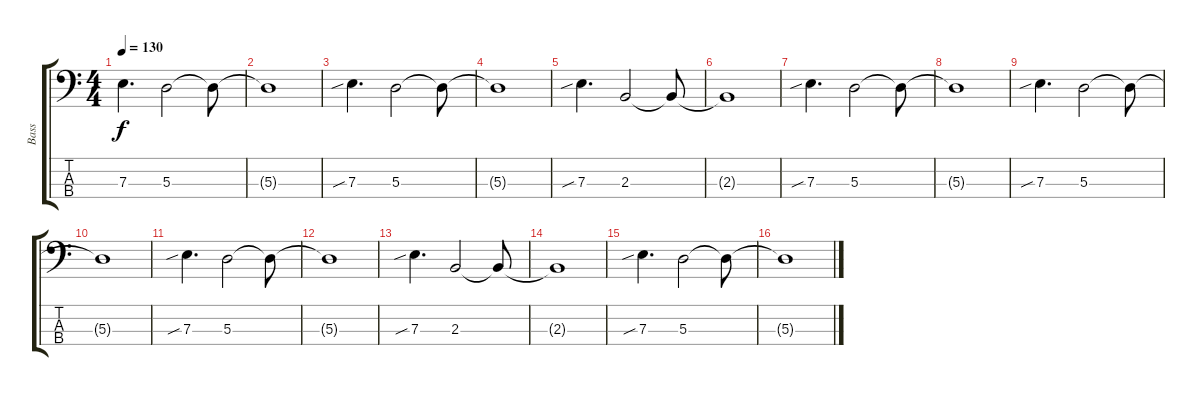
\track ("Bass" "Bass") {instrument electricbassfinger}
\staff {score tabs}
\tuning (G2 D2 A1 E1) {hide}
\ts (4 4)
\tempo 130
\clef f4
\ks c
7.3.4{d dy f instrument electricbassfinger} 5.3.2 5.3{t}.8 |
5.3{t}.1 |
7.3{sib}.4{d} 5.3.2 5.3{t}.8 |
5.3{t}.1 |
7.3{sib}.4{d} 2.3.2 2.3{t}.8 |
2.3{t}.1 |
7.3{sib}.4{d} 5.3.2 5.3{t}.8 |
5.3{t}.1 |
7.3{sib}.4{d} 5.3.2 5.3{t}.8 |
5.3{t}.1 |
7.3{sib}.4{d} 5.3.2 5.3{t}.8 |
5.3{t}.1 |
7.3{sib}.4{d} 2.3.2 2.3{t}.8 |
2.3{t}.1 |
7.3{sib}.4{d} 5.3.2 5.3{t}.8 |
5.3{t}.1
